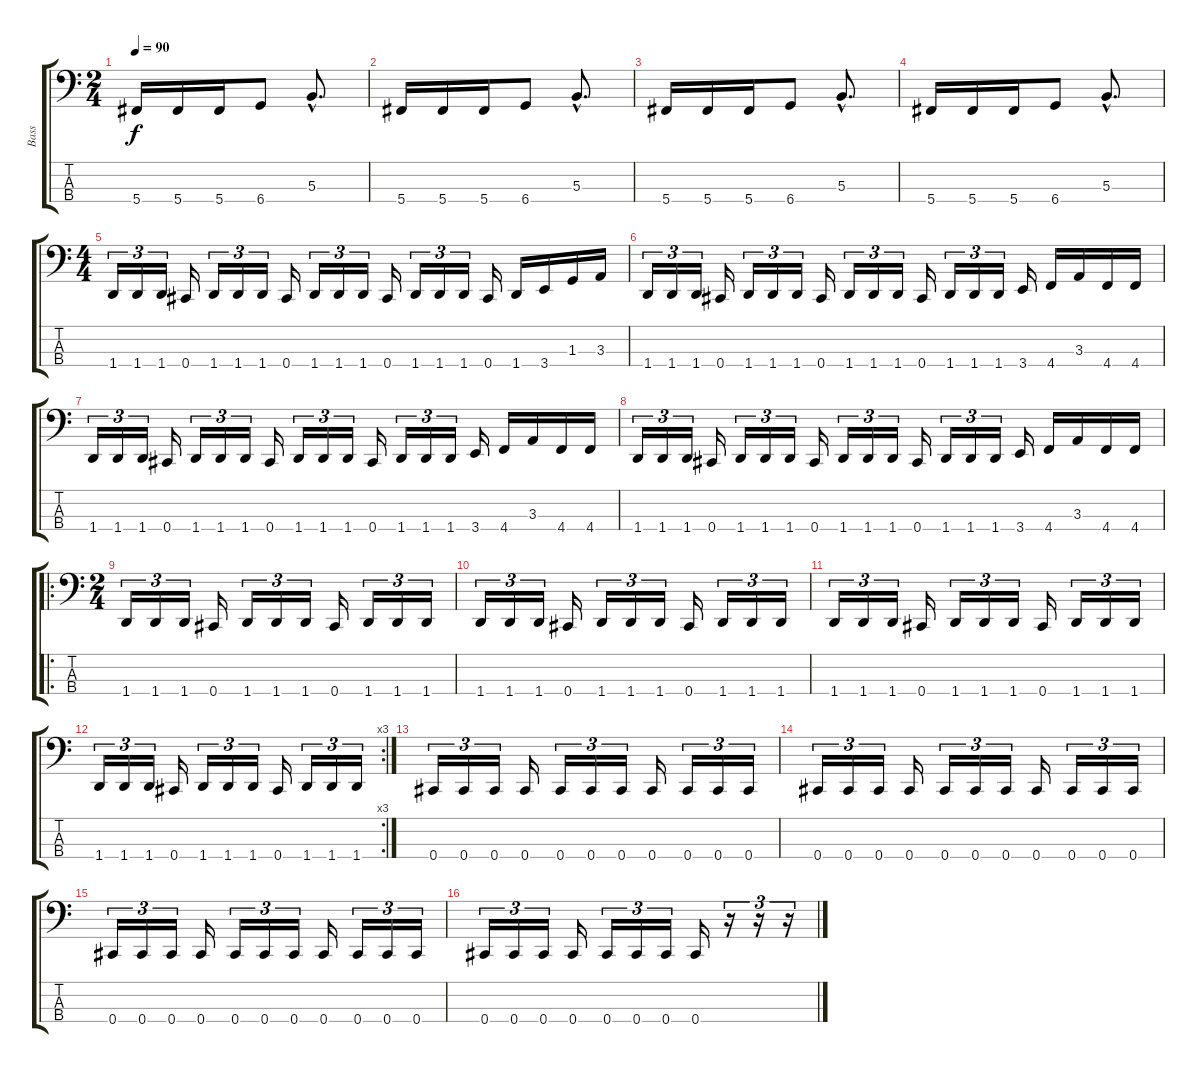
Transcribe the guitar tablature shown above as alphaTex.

\track ("Bass" "Bass") {instrument electricbassfinger}
\staff {score tabs}
\tuning (E2 B1 Gb1 Db1) {hide}
\ts (2 4)
\tempo 90
\clef f4
\ks c
5.4.16{dy f} 5.4.16 5.4.16 6.4.8 5.3{hac}.8{d} |
5.4.16 5.4.16 5.4.16 6.4.8 5.3{hac}.8{d} |
5.4.16 5.4.16 5.4.16 6.4.8 5.3{hac}.8{d} |
5.4.16 5.4.16 5.4.16 6.4.8 5.3{hac}.8{d} |
\ts (4 4)
1.4.16{tu (3 2)} 1.4.16{tu (3 2)} 1.4.16{tu (3 2)} 0.4.16 1.4.16{tu (3 2)} 1.4.16{tu (3 2)} 1.4.16{tu (3 2)} 0.4.16 1.4.16{tu (3 2)} 1.4.16{tu (3 2)} 1.4.16{tu (3 2)} 0.4.16 1.4.16{tu (3 2)} 1.4.16{tu (3 2)} 1.4.16{tu (3 2)} 0.4.16 1.4.16 3.4.16 1.3.16 3.3.16 |
1.4.16{tu (3 2)} 1.4.16{tu (3 2)} 1.4.16{tu (3 2)} 0.4.16 1.4.16{tu (3 2)} 1.4.16{tu (3 2)} 1.4.16{tu (3 2)} 0.4.16 1.4.16{tu (3 2)} 1.4.16{tu (3 2)} 1.4.16{tu (3 2)} 0.4.16 1.4.16{tu (3 2)} 1.4.16{tu (3 2)} 1.4.16{tu (3 2)} 3.4.16 4.4.16 3.3.16 4.4.16 4.4.16 |
1.4.16{tu (3 2)} 1.4.16{tu (3 2)} 1.4.16{tu (3 2)} 0.4.16 1.4.16{tu (3 2)} 1.4.16{tu (3 2)} 1.4.16{tu (3 2)} 0.4.16 1.4.16{tu (3 2)} 1.4.16{tu (3 2)} 1.4.16{tu (3 2)} 0.4.16 1.4.16{tu (3 2)} 1.4.16{tu (3 2)} 1.4.16{tu (3 2)} 3.4.16 4.4.16 3.3.16 4.4.16 4.4.16 |
1.4.16{tu (3 2)} 1.4.16{tu (3 2)} 1.4.16{tu (3 2)} 0.4.16 1.4.16{tu (3 2)} 1.4.16{tu (3 2)} 1.4.16{tu (3 2)} 0.4.16 1.4.16{tu (3 2)} 1.4.16{tu (3 2)} 1.4.16{tu (3 2)} 0.4.16 1.4.16{tu (3 2)} 1.4.16{tu (3 2)} 1.4.16{tu (3 2)} 3.4.16 4.4.16 3.3.16 4.4.16 4.4.16 |
\ro
\ts (2 4)
1.4.16{tu (3 2)} 1.4.16{tu (3 2)} 1.4.16{tu (3 2)} 0.4.16 1.4.16{tu (3 2)} 1.4.16{tu (3 2)} 1.4.16{tu (3 2)} 0.4.16 1.4.16{tu (3 2)} 1.4.16{tu (3 2)} 1.4.16{tu (3 2)} |
1.4.16{tu (3 2)} 1.4.16{tu (3 2)} 1.4.16{tu (3 2)} 0.4.16 1.4.16{tu (3 2)} 1.4.16{tu (3 2)} 1.4.16{tu (3 2)} 0.4.16 1.4.16{tu (3 2)} 1.4.16{tu (3 2)} 1.4.16{tu (3 2)} |
1.4.16{tu (3 2)} 1.4.16{tu (3 2)} 1.4.16{tu (3 2)} 0.4.16 1.4.16{tu (3 2)} 1.4.16{tu (3 2)} 1.4.16{tu (3 2)} 0.4.16 1.4.16{tu (3 2)} 1.4.16{tu (3 2)} 1.4.16{tu (3 2)} |
\rc 3
1.4.16{tu (3 2)} 1.4.16{tu (3 2)} 1.4.16{tu (3 2)} 0.4.16 1.4.16{tu (3 2)} 1.4.16{tu (3 2)} 1.4.16{tu (3 2)} 0.4.16 1.4.16{tu (3 2)} 1.4.16{tu (3 2)} 1.4.16{tu (3 2)} |
0.4.16{tu (3 2)} 0.4.16{tu (3 2)} 0.4.16{tu (3 2)} 0.4.16 0.4.16{tu (3 2)} 0.4.16{tu (3 2)} 0.4.16{tu (3 2)} 0.4.16 0.4.16{tu (3 2)} 0.4.16{tu (3 2)} 0.4.16{tu (3 2)} |
0.4.16{tu (3 2)} 0.4.16{tu (3 2)} 0.4.16{tu (3 2)} 0.4.16 0.4.16{tu (3 2)} 0.4.16{tu (3 2)} 0.4.16{tu (3 2)} 0.4.16 0.4.16{tu (3 2)} 0.4.16{tu (3 2)} 0.4.16{tu (3 2)} |
0.4.16{tu (3 2)} 0.4.16{tu (3 2)} 0.4.16{tu (3 2)} 0.4.16 0.4.16{tu (3 2)} 0.4.16{tu (3 2)} 0.4.16{tu (3 2)} 0.4.16 0.4.16{tu (3 2)} 0.4.16{tu (3 2)} 0.4.16{tu (3 2)} |
0.4.16{tu (3 2)} 0.4.16{tu (3 2)} 0.4.16{tu (3 2)} 0.4.16 0.4.16{tu (3 2)} 0.4.16{tu (3 2)} 0.4.16{tu (3 2)} 0.4.16 r.16{tu (3 2)} r.16{tu (3 2)} r.16{tu (3 2)}
